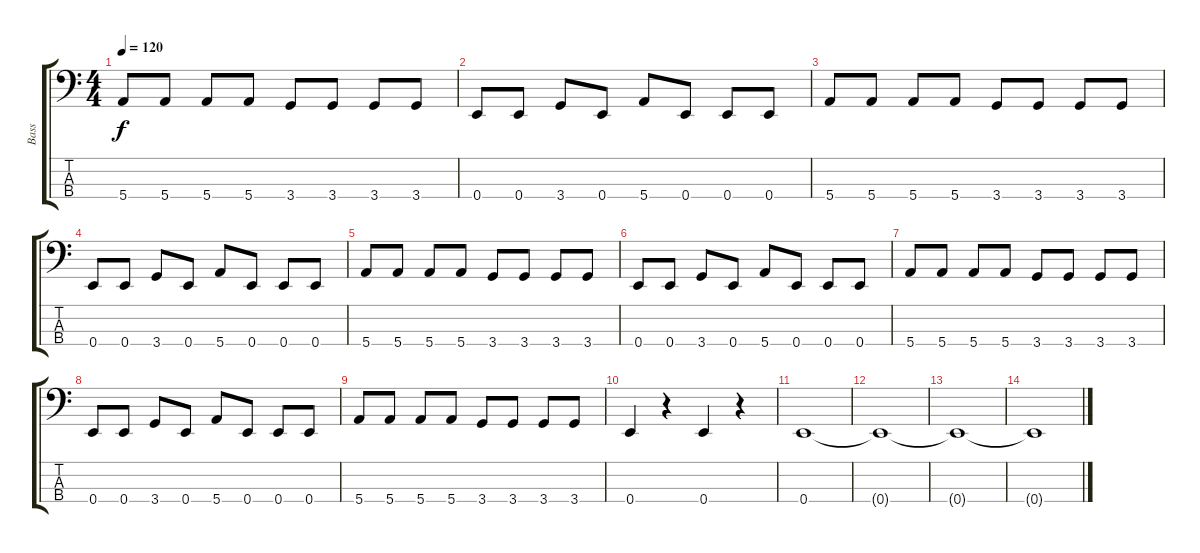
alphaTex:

\track ("Bass" "Bass") {instrument electricbassfinger}
\staff {score tabs}
\tuning (G2 D2 A1 E1) {hide}
\ts (4 4)
\tempo 120
\clef f4
\ks c
5.4.8{dy f} 5.4.8 5.4.8 5.4.8 3.4.8 3.4.8 3.4.8 3.4.8 |
0.4.8 0.4.8 3.4.8 0.4.8 5.4.8 0.4.8 0.4.8 0.4.8 |
5.4.8 5.4.8 5.4.8 5.4.8 3.4.8 3.4.8 3.4.8 3.4.8 |
0.4.8 0.4.8 3.4.8 0.4.8 5.4.8 0.4.8 0.4.8 0.4.8 |
5.4.8 5.4.8 5.4.8 5.4.8 3.4.8 3.4.8 3.4.8 3.4.8 |
0.4.8 0.4.8 3.4.8 0.4.8 5.4.8 0.4.8 0.4.8 0.4.8 |
5.4.8 5.4.8 5.4.8 5.4.8 3.4.8 3.4.8 3.4.8 3.4.8 |
0.4.8 0.4.8 3.4.8 0.4.8 5.4.8 0.4.8 0.4.8 0.4.8 |
5.4.8 5.4.8 5.4.8 5.4.8 3.4.8 3.4.8 3.4.8 3.4.8 |
0.4.4 r.4 0.4.4 r.4 |
0.4.1 |
0.4{t}.1 |
0.4{t}.1 |
0.4{t}.1
